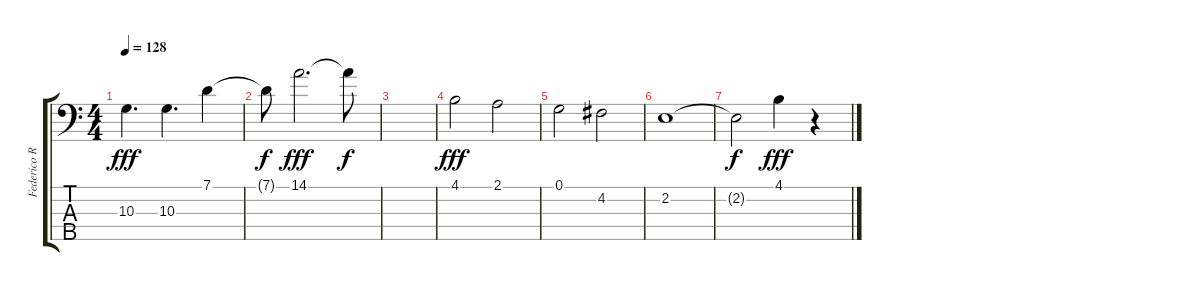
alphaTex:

\track ("Federico Rava" "Federico R") {mute instrument electricbassfinger}
\staff {score tabs}
\tuning (G2 D2 A1 E1 B0) {hide}
\ts (4 4)
\tempo 128
\clef f4
\ks c
10.3.4{d dy fff} 10.3.4{d} 7.1.4 |
7.1{t}.8{dy f} 14.1.2{d dy fff} 14.1{t}.8{dy f} |
|
4.1.2{dy fff} 2.1.2 |
0.1.2 4.2.2 |
2.2.1 |
2.2{t}.2{dy f} 4.1.4{dy fff} r.4
